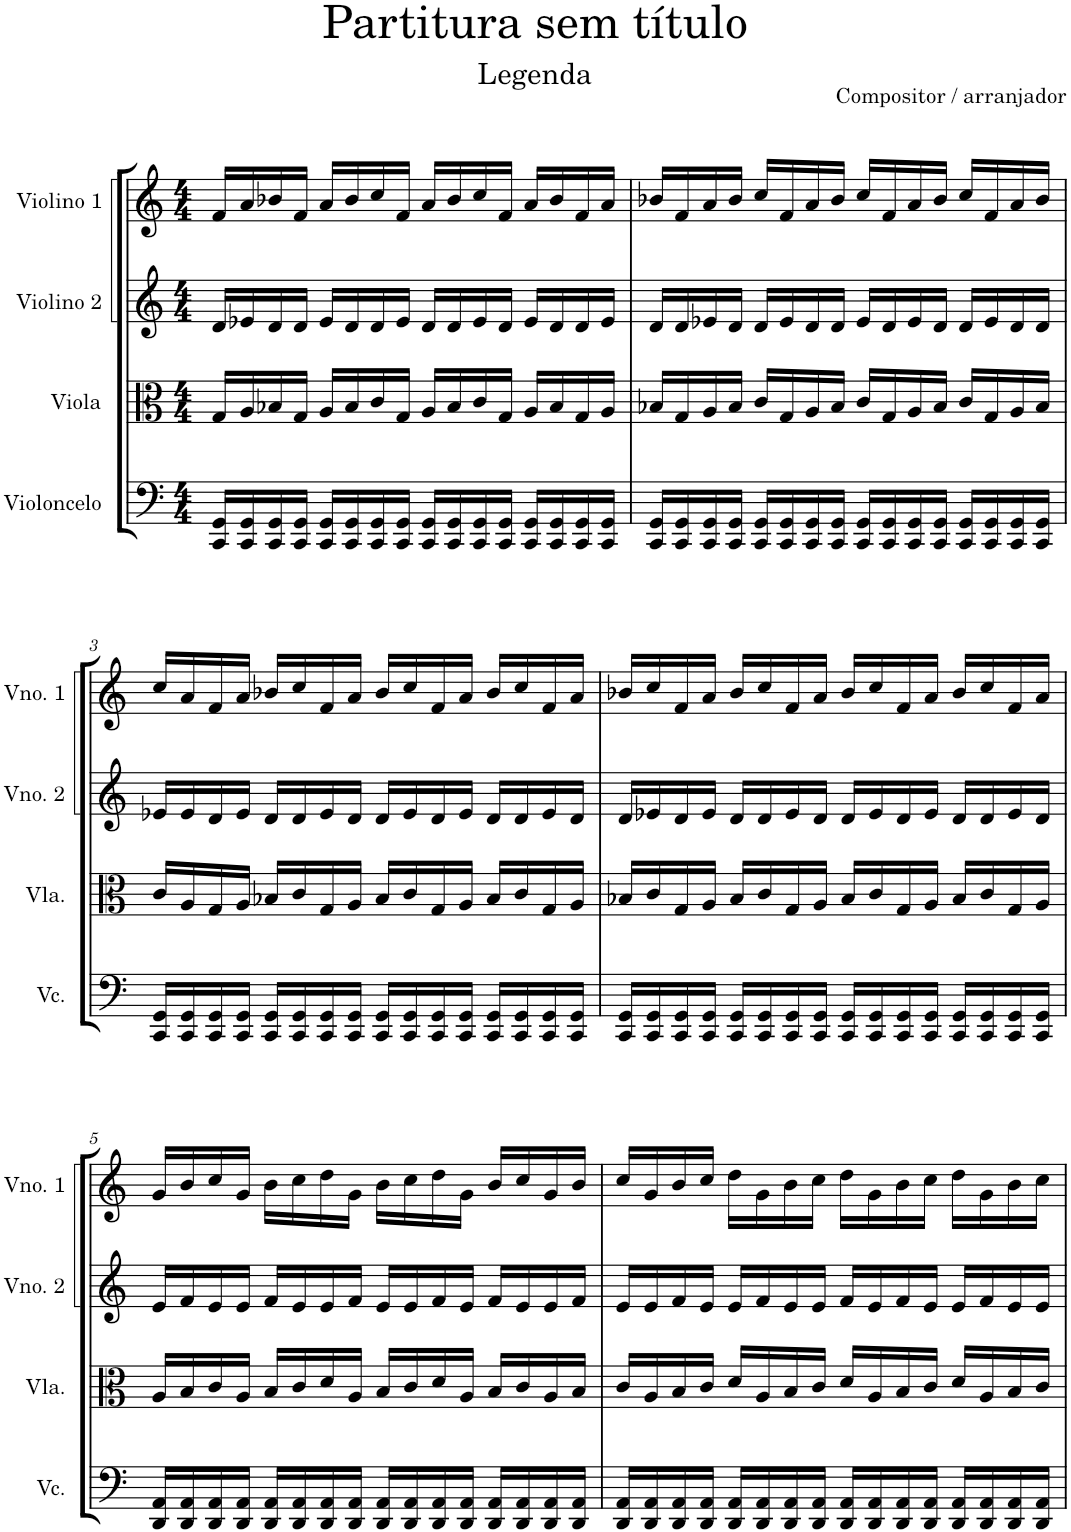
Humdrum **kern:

**kern	**kern	**kern	**kern
*part4	*part3	*part2	*part1
*staff4	*staff3	*staff2	*staff1
*I"Violoncelo	*I"Viola	*I"Violino 2	*I"Violino 1
*I'Vc.	*I'Vla.	*I'Vno. 2	*I'Vno. 1
*clefF4	*clefC3	*clefG2	*clefG2
*k[]	*k[]	*k[]	*k[]
*M4/4	*M4/4	*M4/4	*M4/4
=1	=1	=1	=1
16CC/ 16GG/LL	16G/LL	16d/LL	16f/LL
16CC/ 16GG/	16A/	16e-X/	16a/
16CC/ 16GG/	16B-X/	16d/	16b-X/
16CC/ 16GG/JJ	16G/JJ	16d/JJ	16f/JJ
16CC/ 16GG/LL	16A/LL	16e-/LL	16a/LL
16CC/ 16GG/	16B-/	16d/	16b-/
16CC/ 16GG/	16c/	16d/	16cc/
16CC/ 16GG/JJ	16G/JJ	16e-/JJ	16f/JJ
16CC/ 16GG/LL	16A/LL	16d/LL	16a/LL
16CC/ 16GG/	16B-/	16d/	16b-/
16CC/ 16GG/	16c/	16e-/	16cc/
16CC/ 16GG/JJ	16G/JJ	16d/JJ	16f/JJ
16CC/ 16GG/LL	16A/LL	16e-/LL	16a/LL
16CC/ 16GG/	16B-/	16d/	16b-/
16CC/ 16GG/	16G/	16d/	16f/
16CC/ 16GG/JJ	16A/JJ	16e-/JJ	16a/JJ
=2	=2	=2	=2
16CC/ 16GG/LL	16B-X/LL	16d/LL	16b-X/LL
16CC/ 16GG/	16G/	16d/	16f/
16CC/ 16GG/	16A/	16e-X/	16a/
16CC/ 16GG/JJ	16B-/JJ	16d/JJ	16b-/JJ
16CC/ 16GG/LL	16c/LL	16d/LL	16cc/LL
16CC/ 16GG/	16G/	16e-/	16f/
16CC/ 16GG/	16A/	16d/	16a/
16CC/ 16GG/JJ	16B-/JJ	16d/JJ	16b-/JJ
16CC/ 16GG/LL	16c/LL	16e-/LL	16cc/LL
16CC/ 16GG/	16G/	16d/	16f/
16CC/ 16GG/	16A/	16e-/	16a/
16CC/ 16GG/JJ	16B-/JJ	16d/JJ	16b-/JJ
16CC/ 16GG/LL	16c/LL	16d/LL	16cc/LL
16CC/ 16GG/	16G/	16e-/	16f/
16CC/ 16GG/	16A/	16d/	16a/
16CC/ 16GG/JJ	16B-/JJ	16d/JJ	16b-/JJ
!!LO:LB:g=z
=3	=3	=3	=3
16CC/ 16GG/LL	16c/LL	16e-X/LL	16cc/LL
16CC/ 16GG/	16A/	16e-/	16a/
16CC/ 16GG/	16G/	16d/	16f/
16CC/ 16GG/JJ	16A/JJ	16e-/JJ	16a/JJ
16CC/ 16GG/LL	16B-X/LL	16d/LL	16b-X/LL
16CC/ 16GG/	16c/	16d/	16cc/
16CC/ 16GG/	16G/	16e-/	16f/
16CC/ 16GG/JJ	16A/JJ	16d/JJ	16a/JJ
16CC/ 16GG/LL	16B-/LL	16d/LL	16b-/LL
16CC/ 16GG/	16c/	16e-/	16cc/
16CC/ 16GG/	16G/	16d/	16f/
16CC/ 16GG/JJ	16A/JJ	16e-/JJ	16a/JJ
16CC/ 16GG/LL	16B-/LL	16d/LL	16b-/LL
16CC/ 16GG/	16c/	16d/	16cc/
16CC/ 16GG/	16G/	16e-/	16f/
16CC/ 16GG/JJ	16A/JJ	16d/JJ	16a/JJ
=4	=4	=4	=4
16CC/ 16GG/LL	16B-X/LL	16d/LL	16b-X/LL
16CC/ 16GG/	16c/	16e-X/	16cc/
16CC/ 16GG/	16G/	16d/	16f/
16CC/ 16GG/JJ	16A/JJ	16e-/JJ	16a/JJ
16CC/ 16GG/LL	16B-/LL	16d/LL	16b-/LL
16CC/ 16GG/	16c/	16d/	16cc/
16CC/ 16GG/	16G/	16e-/	16f/
16CC/ 16GG/JJ	16A/JJ	16d/JJ	16a/JJ
16CC/ 16GG/LL	16B-/LL	16d/LL	16b-/LL
16CC/ 16GG/	16c/	16e-/	16cc/
16CC/ 16GG/	16G/	16d/	16f/
16CC/ 16GG/JJ	16A/JJ	16e-/JJ	16a/JJ
16CC/ 16GG/LL	16B-/LL	16d/LL	16b-/LL
16CC/ 16GG/	16c/	16d/	16cc/
16CC/ 16GG/	16G/	16e-/	16f/
16CC/ 16GG/JJ	16A/JJ	16d/JJ	16a/JJ
!!LO:LB:g=z
=5	=5	=5	=5
16DD/ 16AA/LL	16A/LL	16e/LL	16g/LL
16DD/ 16AA/	16B/	16f/	16b/
16DD/ 16AA/	16c/	16e/	16cc/
16DD/ 16AA/JJ	16A/JJ	16e/JJ	16g/JJ
16DD/ 16AA/LL	16B/LL	16f/LL	16b\LL
16DD/ 16AA/	16c/	16e/	16cc\
16DD/ 16AA/	16d/	16e/	16dd\
16DD/ 16AA/JJ	16A/JJ	16f/JJ	16g\JJ
16DD/ 16AA/LL	16B/LL	16e/LL	16b\LL
16DD/ 16AA/	16c/	16e/	16cc\
16DD/ 16AA/	16d/	16f/	16dd\
16DD/ 16AA/JJ	16A/JJ	16e/JJ	16g\JJ
16DD/ 16AA/LL	16B/LL	16f/LL	16b/LL
16DD/ 16AA/	16c/	16e/	16cc/
16DD/ 16AA/	16A/	16e/	16g/
16DD/ 16AA/JJ	16B/JJ	16f/JJ	16b/JJ
=6	=6	=6	=6
16DD/ 16AA/LL	16c/LL	16e/LL	16cc/LL
16DD/ 16AA/	16A/	16e/	16g/
16DD/ 16AA/	16B/	16f/	16b/
16DD/ 16AA/JJ	16c/JJ	16e/JJ	16cc/JJ
16DD/ 16AA/LL	16d/LL	16e/LL	16dd\LL
16DD/ 16AA/	16A/	16f/	16g\
16DD/ 16AA/	16B/	16e/	16b\
16DD/ 16AA/JJ	16c/JJ	16e/JJ	16cc\JJ
16DD/ 16AA/LL	16d/LL	16f/LL	16dd\LL
16DD/ 16AA/	16A/	16e/	16g\
16DD/ 16AA/	16B/	16f/	16b\
16DD/ 16AA/JJ	16c/JJ	16e/JJ	16cc\JJ
16DD/ 16AA/LL	16d/LL	16e/LL	16dd\LL
16DD/ 16AA/	16A/	16f/	16g\
16DD/ 16AA/	16B/	16e/	16b\
16DD/ 16AA/JJ	16c/JJ	16e/JJ	16cc\JJ
=	=	=	=
*-	*-	*-	*-
